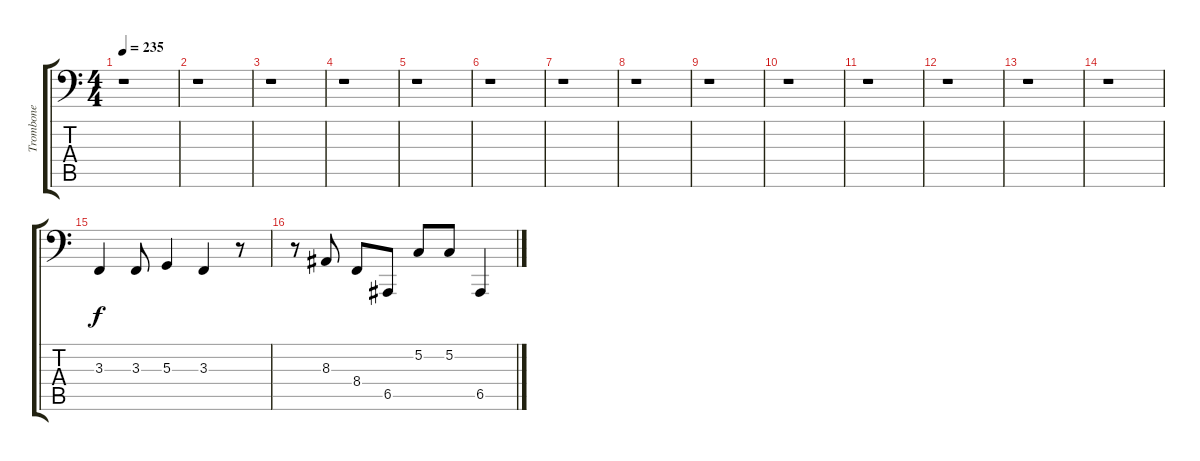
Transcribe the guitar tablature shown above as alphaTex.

\track ("Trombone" "Trombone") {instrument trombone}
\staff {score tabs}
\tuning (C3 G2 D2 A1 E1 B0) {hide}
\ts (4 4)
\tempo 235
\clef f4
\ks c
r.1{dy f} |
r.1 |
r.1 |
r.1 |
r.1 |
r.1 |
r.1 |
r.1 |
r.1 |
r.1 |
r.1 |
r.1 |
r.1 |
r.1 |
3.3.4 3.3.8 5.3.4 3.3.4 r.8 |
r.8 8.3.8 8.4.8 6.5.8 5.2.8 5.2.8 6.5.4
